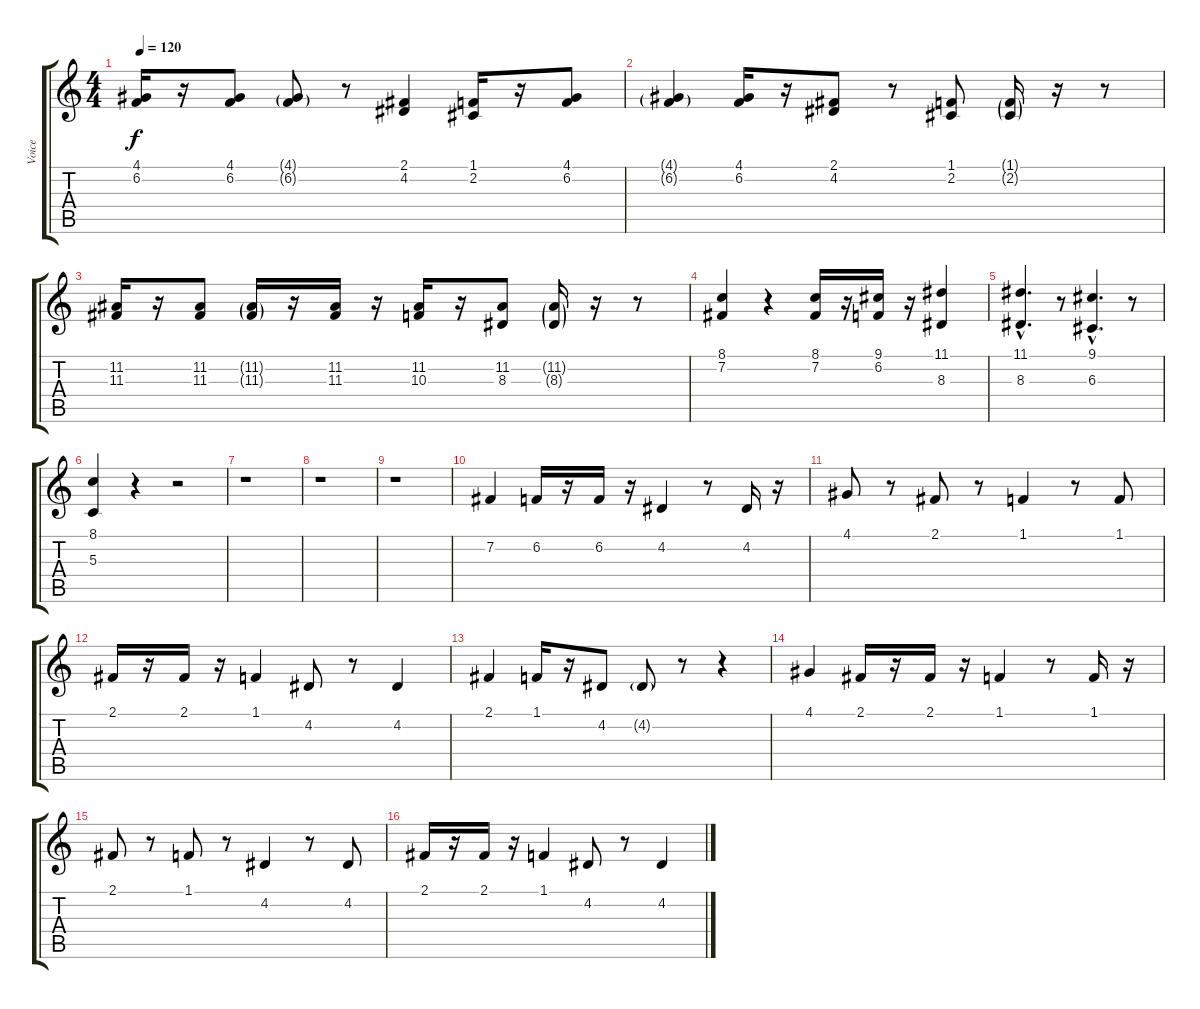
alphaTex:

\track ("Voice" "Voice") {instrument fx7echoes}
\staff {score tabs}
\tuning (E4 B3 G3 D3 A2 E2) {hide}
\ts (4 4)
\tempo 120
\clef g2
\ks c
(4.1 6.2).16{dy f} r.16 (4.1 6.2).8 (4.1{g} 6.2{g}).8 r.8 (2.1 4.2).4 (1.1 2.2).16 r.16 (4.1 6.2).8 |
(4.1{g} 6.2{g}).4 (4.1 6.2).16 r.16 (2.1 4.2).8 r.8 (1.1 2.2).8 (1.1{g} 2.2{g}).16 r.16 r.8 |
(11.2 11.3).16 r.16 (11.2 11.3).8 (11.2{g} 11.3{g}).16 r.16 (11.2 11.3).16 r.16 (11.2 10.3).16 r.16 (11.2 8.3).8 (11.2{g} 8.3{g}).16 r.16 r.8 |
(8.1 7.2).4 r.4 (8.1 7.2).16 r.16 (9.1 6.2).16 r.16 (11.1 8.3).4 |
(11.1{hac} 8.3{hac}).4{d} r.8 (9.1{hac} 6.3{hac}).4{d} r.8 |
(8.1 5.3).4 r.4 r.2 |
r.1 |
r.1 |
r.1 |
7.2.4 6.2.16 r.16 6.2.16 r.16 4.2.4 r.8 4.2.16 r.16 |
4.1.8 r.8 2.1.8 r.8 1.1.4 r.8 1.1.8 |
2.1.16 r.16 2.1.16 r.16 1.1.4 4.2.8 r.8 4.2.4 |
2.1.4 1.1.16 r.16 4.2.8 4.2{g}.8 r.8 r.4 |
4.1.4 2.1.16 r.16 2.1.16 r.16 1.1.4 r.8 1.1.16 r.16 |
2.1.8 r.8 1.1.8 r.8 4.2.4 r.8 4.2.8 |
2.1.16 r.16 2.1.16 r.16 1.1.4 4.2.8 r.8 4.2.4
